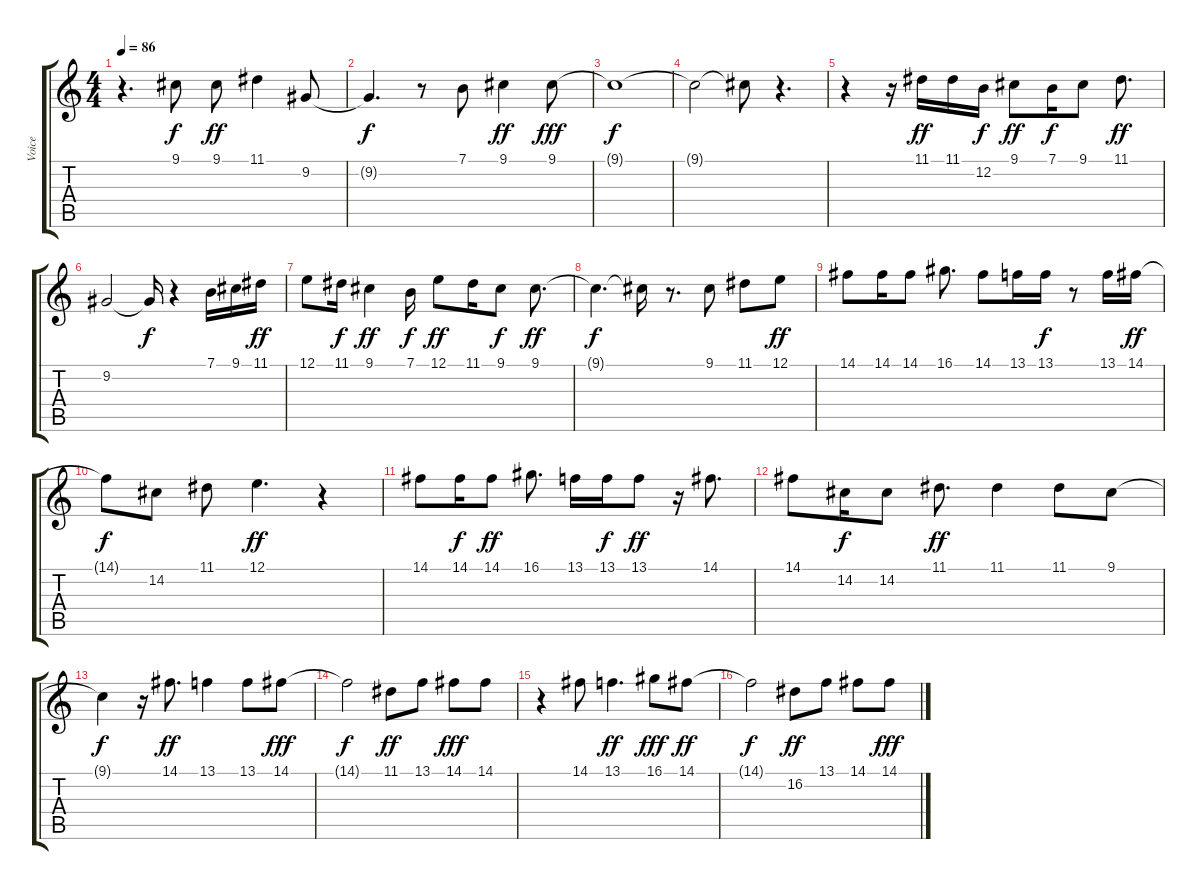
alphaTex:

\track ("Voice" "Voice") {instrument lead3calliope}
\staff {score tabs}
\tuning (E4 B3 G3 D3 A2 E2) {hide}
\ts (4 4)
\tempo 86
\clef g2
\ks c
r.4{d dy f} 9.1.8 9.1.8{dy ff} 11.1.4 9.2.8 |
9.2{t}.4{d dy f} r.8 7.1.8 9.1.4{dy ff} 9.1.8{dy fff} |
9.1{t}.1{dy f} |
9.1{t}.2 9.1{t}.8 r.4{d} |
r.4 r.16 11.1.16{dy ff volume 12} 11.1.16 12.2.16{dy f} 9.1.8{dy ff} 7.1.16{dy f} 9.1.8 11.1.8{d dy ff} |
9.2.2 9.2{t}.16{dy f} r.4 7.1.16 9.1.16 11.1.16{dy ff} |
12.1.8 11.1.16{dy f} 9.1.4{dy ff} 7.1.16{dy f} 12.1.8{dy ff} 11.1.16 9.1.8{dy f} 9.1.8{d dy ff} |
9.1{t}.4{d dy f} 9.1{t}.16 r.8{d} 9.1.8{volume 12} 11.1.8 12.1.8{dy ff} |
14.1.8 14.1.16 14.1.8 16.1.8{d} 14.1.8 13.1.16 13.1.16{dy f} r.8 13.1.16 14.1.16{dy ff} |
14.1{t}.8{dy f} 14.2.8 11.1.8 12.1.4{d dy ff} r.4 |
14.1.8 14.1.16{dy f} 14.1.8{dy ff} 16.1.8{d} 13.1.16 13.1.16{dy f} 13.1.8{dy ff} r.16 14.1.8{d} |
14.1.8 14.2.16{dy f} 14.2.8 11.1.8{d dy ff} 11.1.4 11.1.8 9.1.8 |
9.1{t}.4{dy f} r.16 14.1.8{d dy ff} 13.1.4 13.1.8 14.1.8{dy fff} |
14.1{t}.2{dy f} 11.1.8{dy ff} 13.1.8 14.1.8{dy fff} 14.1.8 |
r.4 14.1.8 13.1.4{d dy ff} 16.1.8{dy fff} 14.1.8{dy ff} |
14.1{t}.2{dy f} 16.2.8{dy ff} 13.1.8 14.1.8 14.1.8{dy fff}
